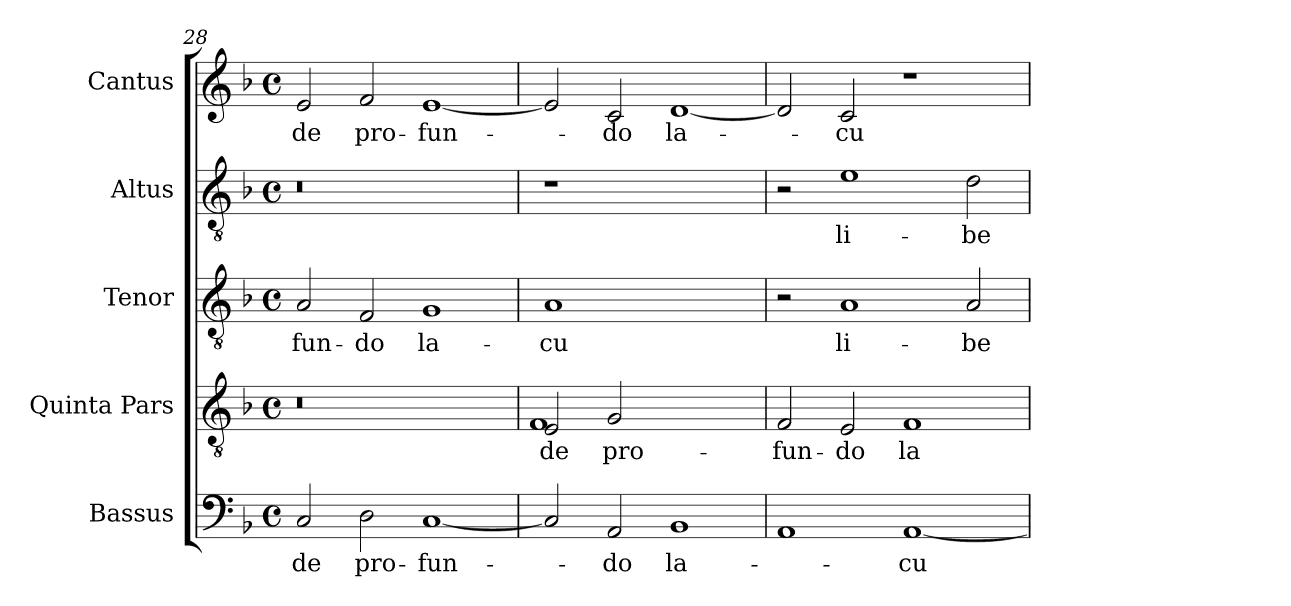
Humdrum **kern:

**kern	**text	**kern	**text	**kern	**text	**kern	**text	**kern	**text
*part5	*part5	*part4	*part4	*part3	*part3	*part2	*part2	*part1	*part1
*staff5	*staff5	*staff4	*staff4	*staff3	*staff3	*staff2	*staff2	*staff1	*staff1
*I"Bassus	*	*I"Quinta Pars	*	*I"Tenor	*	*I"Altus	*	*I"Cantus	*
*I'B.	*	*I'Q.P.	*	*I'T.	*	*I'A.	*	*I'C.	*
!!LO:LB:g=z
*clefF4	*	*clefGv2	*	*clefGv2	*	*clefGv2	*	*clefG2	*
*k[b-]	*	*k[b-]	*	*k[b-]	*	*k[b-]	*	*k[b-]	*
*F:	*	*F:	*	*F:	*	*F:	*	*F:	*
*M4/4	*	*M4/4	*	*M4/4	*	*M4/4	*	*M4/4	*
*met(c)	*	*met(c)	*	*met(c)	*	*met(c)	*	*met(c)	*
=28	=28	=28	=28	=28	=28	=28	=28	=28	=28
!	!LO:LY:b:cj	!	!	!	!LO:LY:b:cj	!	!	!	!LO:LY:b:cj
2C/	de	0r	.	2A/	-fun-	0r	.	2e/	de
!	!LO:LY:b:cj	!	!	!	!LO:LY:b:cj	!	!	!	!LO:LY:b:cj
2D\	pro-	.	.	2F/	-do	.	.	2f/	pro-
!	!LO:LY:b	!	!	!	!LO:LY:b:cj	!	!	!	!LO:LY:b
[<1C	-fun-	.	.	1G	la-	.	.	[<1e	-fun-
=29	=29	=29	=29	=29	=29	=29	=29	=29	=29
!	!	!	!LO:LY:b:cj	!	!	!	!	!	!
*	*	*^	*	*	*	*	*	*	*
!	!	!	!	!LO:LY:b:cj	!	!LO:LY:b:cj	!	!	!	!
2C/]	.	2E/	1F	de	1A	-cu	1r	.	2e/]	.
!	!LO:LY:b:cj	!	!	!LO:LY:b:cj	!	!	!	!	!	!LO:LY:b:cj
2AA/	-do	2G/	.	pro-	.	.	.	.	2c/	-do
!	!LO:LY:b	!	!	!	!	!	!	!	!	!LO:LY:b
1BB-	la-	1ryy	1ryy	.	1ryy	.	1ryy	.	[<1d	la-
=30	=30	=30	=30	=30	=30	=30	=30	=30	=30	=30
!	!	!	!	!LO:LY:b:cj	!	!	!	!	!	!
*	*	*v	*v	*	*	*	*	*	*	*
1AA	.	2F/	-fun-	2r	.	2r	.	2d/]	.
!	!	!	!LO:LY:b:cj	!	!LO:LY:b:cj	!	!LO:LY:b:cj	!	!LO:LY:b:cj
.	.	2E/	-do	1A	li-	1e	li-	2c/	-cu
!	!LO:LY:b:cj	!	!LO:LY:b:cj	!	!	!	!	!	!
[<1AA	-cu	1F	la-	.	.	.	.	1r	.
!	!	!	!	!	!LO:LY:b:cj	!	!LO:LY:b:cj	!	!
.	.	.	.	2A/	-be-	2d\	-be-	.	.
=	=	=	=	=	=	=	=	=	=
*-	*-	*-	*-	*-	*-	*-	*-	*-	*-
